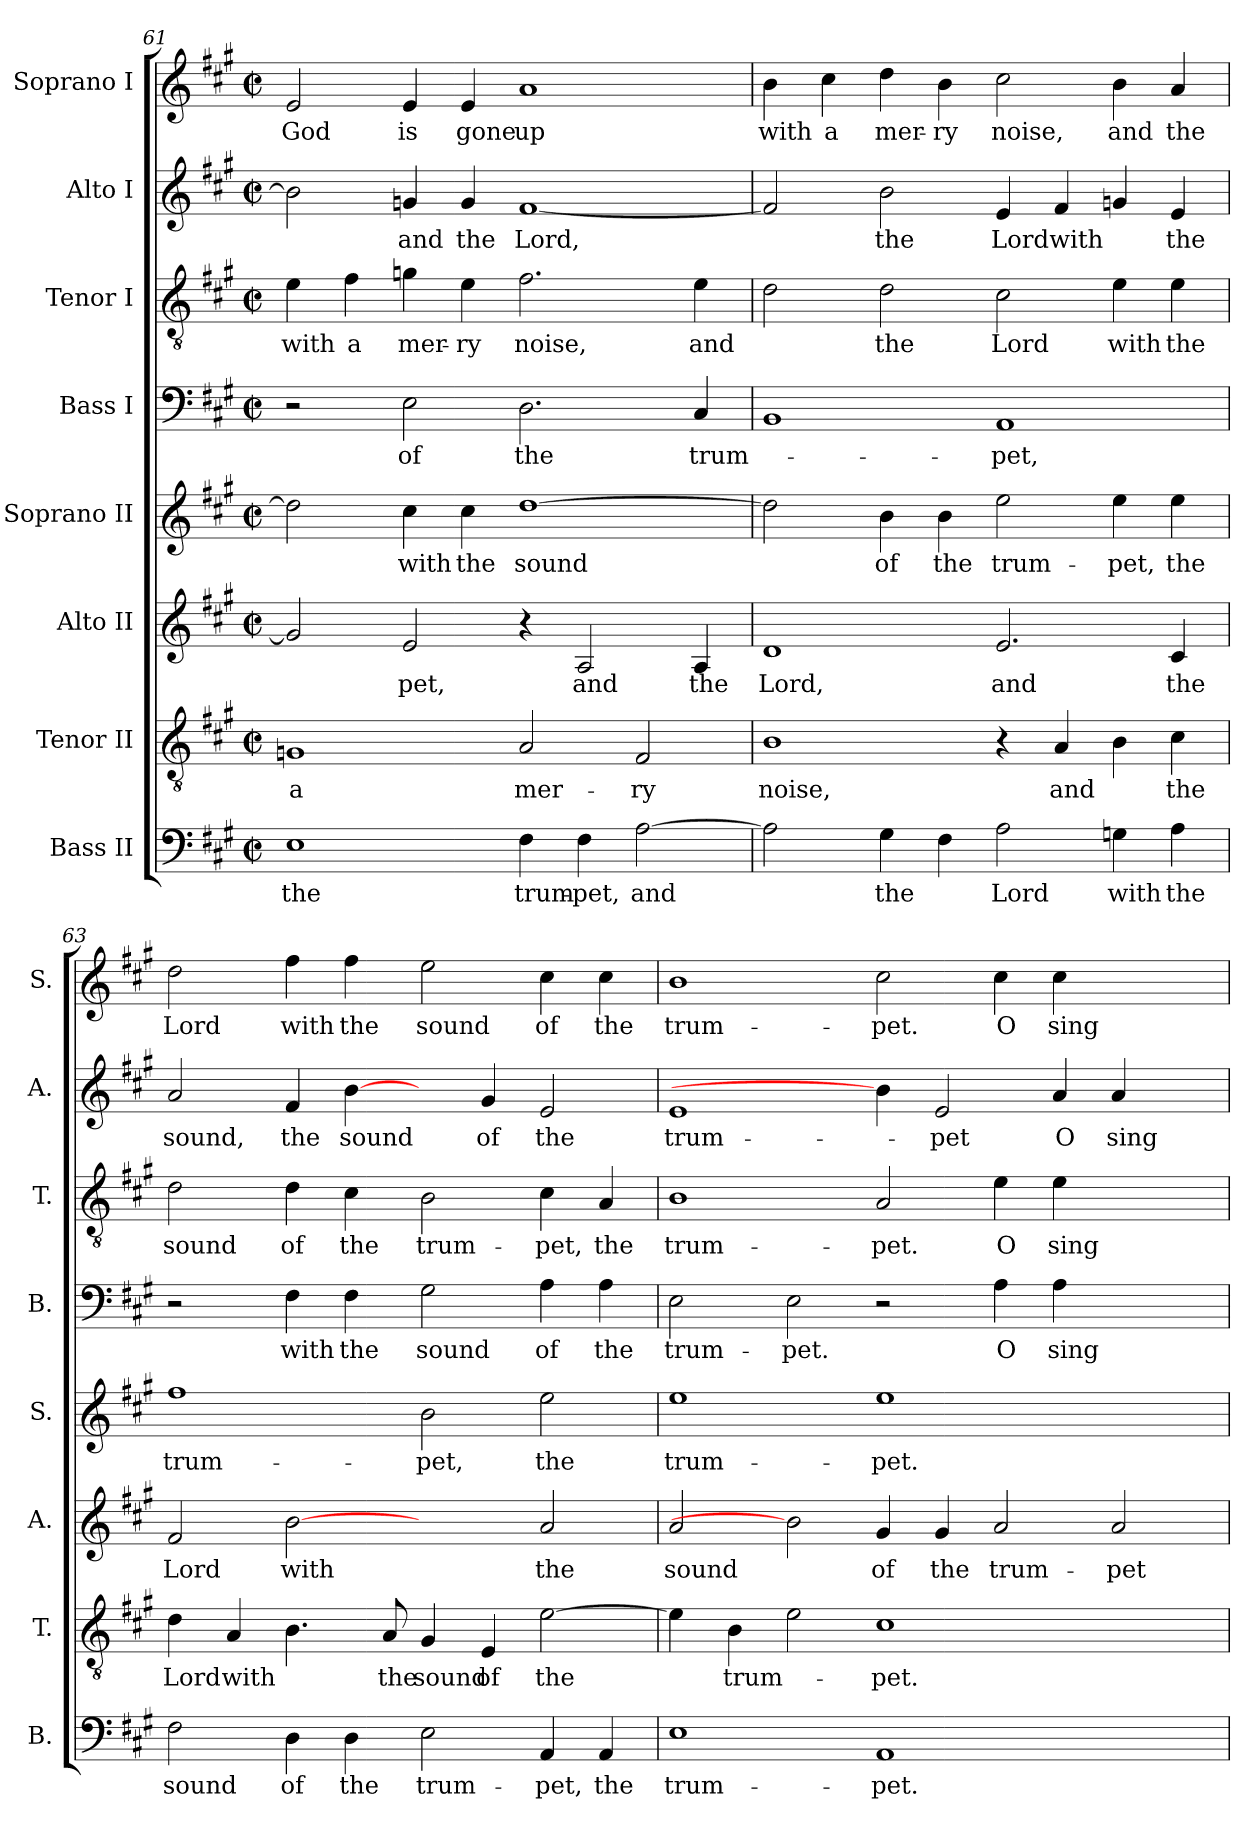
**kern	**text	**kern	**text	**kern	**text	**kern	**text	**kern	**text	**kern	**text	**kern	**text	**kern	**text
*part8	*part8	*part7	*part7	*part6	*part6	*part5	*part5	*part4	*part4	*part3	*part3	*part2	*part2	*part1	*part1
*staff8	*staff8	*staff7	*staff7	*staff6	*staff6	*staff5	*staff5	*staff4	*staff4	*staff3	*staff3	*staff2	*staff2	*staff1	*staff1
*I"Bass II	*	*I"Tenor II	*	*I"Alto II	*	*I"Soprano II	*	*I"Bass I	*	*I"Tenor I	*	*I"Alto I	*	*I"Soprano I	*
*I'B.	*	*I'T.	*	*I'A.	*	*I'S.	*	*I'B.	*	*I'T.	*	*I'A.	*	*I'S.	*
!!LO:PB:g=z
*clefF4	*	*clefGv2	*	*clefG2	*	*clefG2	*	*clefF4	*	*clefGv2	*	*clefG2	*	*clefG2	*
*	*	*ITrd7c12	*	*	*	*	*	*	*	*ITrd7c12	*	*	*	*	*
*k[f#c#g#]	*	*k[f#c#g#]	*	*k[f#c#g#]	*	*k[f#c#g#]	*	*k[f#c#g#]	*	*k[f#c#g#]	*	*k[f#c#g#]	*	*k[f#c#g#]	*
*A:	*	*A:	*	*A:	*	*A:	*	*A:	*	*A:	*	*A:	*	*A:	*
*M2/2	*	*M2/2	*	*M2/2	*	*M2/2	*	*M2/2	*	*M2/2	*	*M2/2	*	*M2/2	*
*met(c|)	*	*met(c|)	*	*met(c|)	*	*met(c|)	*	*met(c|)	*	*met(c|)	*	*met(c|)	*	*met(c|)	*
=61	=61	=61	=61	=61	=61	=61	=61	=61	=61	=61	=61	=61	=61	=61	=61
!	!LO:LY:b	!	!LO:LY:b	!	!	!	!	!	!	!	!LO:LY:b	!	!	!	!LO:LY:b
1E	the	1GGn	a	2g/]	.	2dd\]	.	2r	.	4E\	with	2b\]	.	2e/	God
!	!	!	!	!	!	!	!	!	!	!	!LO:LY:b	!	!	!	!
.	.	.	.	.	.	.	.	.	.	4F#\	a	.	.	.	.
!	!	!	!	!	!LO:LY:b	!	!LO:LY:b	!	!LO:LY:b	!	!LO:LY:b	!	!LO:LY:b	!	!LO:LY:b
.	.	.	.	2e/	-pet,	4cc#\	with	2E\	of	4Gn\	mer-	4gn/	and	4e/	is
!	!	!	!	!	!	!	!LO:LY:b	!	!	!	!LO:LY:b	!	!LO:LY:b	!	!LO:LY:b
.	.	.	.	.	.	4cc#\	the	.	.	4E\	-ry	4g/	the	4e/	gone
!	!LO:LY:b	!	!LO:LY:b	!	!	!	!LO:LY:b	!	!LO:LY:b	!	!LO:LY:b	!	!LO:LY:b	!	!LO:LY:b
4F#\	trum-	2AA/	mer-	4r	.	[>1dd	sound	2.D\	the	2.F#\	noise,	[<1f#	Lord,	1a	up
!	!LO:LY:b	!	!	!	!LO:LY:b	!	!	!	!	!	!	!	!	!	!
4F#\	-pet,	.	.	2A/	and	.	.	.	.	.	.	.	.	.	.
!	!LO:LY:b	!	!LO:LY:b	!	!	!	!	!	!	!	!	!	!	!	!
[>2A\	and	2FF#/	-ry	.	.	.	.	.	.	.	.	.	.	.	.
!	!	!	!	!	!LO:LY:b	!	!	!	!LO:LY:b	!	!LO:LY:b	!	!	!	!
.	.	.	.	4A/	the	.	.	4C#/	trum-	4E\	and	.	.	.	.
=62	=62	=62	=62	=62	=62	=62	=62	=62	=62	=62	=62	=62	=62	=62	=62
!	!	!	!LO:LY:b	!	!LO:LY:b	!	!	!	!	!	!	!	!	!	!LO:LY:b
2A\]	.	1BB	noise,	1d	Lord,	2dd\]	.	1BB	.	2D\	.	2f#/]	.	4b\	with
!	!	!	!	!	!	!	!	!	!	!	!	!	!	!	!LO:LY:b
.	.	.	.	.	.	.	.	.	.	.	.	.	.	4cc#\	a
!	!LO:LY:b	!	!	!	!	!	!LO:LY:b	!	!	!	!LO:LY:b	!	!LO:LY:b	!	!LO:LY:b
4G#\	the	.	.	.	.	4b\	of	.	.	2D\	the	2b\	the	4dd\	mer-
!	!	!	!	!	!	!	!LO:LY:b	!	!	!	!	!	!	!	!LO:LY:b
4F#\	.	.	.	.	.	4b\	the	.	.	.	.	.	.	4b\	-ry
!	!LO:LY:b	!	!	!	!LO:LY:b	!	!LO:LY:b	!	!LO:LY:b	!	!LO:LY:b	!	!LO:LY:b	!	!LO:LY:b
2A\	Lord	4r	.	2.e/	and	2ee\	trum-	1AA	-pet,	2C#\	Lord	4e/	Lord	2cc#\	noise,
!	!	!	!LO:LY:b	!	!	!	!	!	!	!	!	!	!LO:LY:b	!	!
.	.	4AA/	and	.	.	.	.	.	.	.	.	4f#/	with	.	.
!	!LO:LY:b	!	!	!	!	!	!LO:LY:b	!	!	!	!LO:LY:b	!	!	!	!LO:LY:b
4Gn\	with	4BB\	.	.	.	4ee\	-pet,	.	.	4E\	with	4gn/	.	4b\	and
!	!LO:LY:b	!	!LO:LY:b	!	!LO:LY:b	!	!LO:LY:b	!	!	!	!LO:LY:b	!	!LO:LY:b	!	!LO:LY:b
4A\	the	4C#\	the	4c#/	the	4ee\	the	.	.	4E\	the	4e/	the	4a/	the
=63	=63	=63	=63	=63	=63	=63	=63	=63	=63	=63	=63	=63	=63	=63	=63
!	!LO:LY:b	!	!LO:LY:b	!	!LO:LY:b	!	!LO:LY:b	!	!	!	!LO:LY:b	!	!LO:LY:b	!	!LO:LY:b
2F#\	sound	4D\	Lord	2f#/	Lord	1ff#	trum-	2r	.	2D\	sound	2a/	sound,	2dd\	Lord
!	!	!	!LO:LY:b	!	!	!	!	!	!	!	!	!	!	!	!
.	.	4AA/	with	.	.	.	.	.	.	.	.	.	.	.	.
!	!LO:LY:b	!	!	!	!LO:LY:b	!	!	!	!LO:LY:b	!	!LO:LY:b	!	!LO:LY:b	!	!LO:LY:b
4D\	of	4.BB\	.	[2b	with	.	.	4F#\	with	4D\	of	4f#/	the	4ff#\	with
!	!LO:LY:b	!	!	!	!	!	!	!	!LO:LY:b	!	!LO:LY:b	!	!LO:LY:b	!	!LO:LY:b
4D\	the	.	.	.	.	.	.	4F#\	the	4C#\	the	[4b\	sound	4ff#\	the
!	!	!	!LO:LY:b	!	!	!	!	!	!	!	!	!	!	!	!
.	.	8AA/	the	.	.	.	.	.	.	.	.	.	.	.	.
!	!LO:LY:b	!	!LO:LY:b	!	!	!	!LO:LY:b	!	!LO:LY:b	!	!LO:LY:b	!	!	!	!LO:LY:b
2E\	trum-	4GG#/	sound	2ryy	.	2b\	-pet,	2G#\	sound	2BB\	trum-	4ryy	.	2ee\	sound
!	!	!	!LO:LY:b	!	!	!	!	!	!	!	!	!	!LO:LY:b	!	!
.	.	4EE/	of	.	.	.	.	.	.	.	.	4g#/	of	.	.
!	!LO:LY:b	!	!LO:LY:b	!	!LO:LY:b	!	!LO:LY:b	!	!LO:LY:b	!	!LO:LY:b	!	!LO:LY:b	!	!LO:LY:b
4AA/	-pet,	[>2E\	the	2a/	the	2ee\	the	4A\	of	4C#\	-pet,	2e/	the	4cc#\	of
!	!LO:LY:b	!	!	!	!	!	!	!	!LO:LY:b	!	!LO:LY:b	!	!	!	!LO:LY:b
4AA/	the	.	.	.	.	.	.	4A\	the	4AA/	the	.	.	4cc#\	the
!!LO:LB:g=z
=64	=64	=64	=64	=64	=64	=64	=64	=64	=64	=64	=64	=64	=64	=64	=64
!	!LO:LY:b	!	!	!	!LO:LY:b	!	!LO:LY:b	!	!LO:LY:b	!	!LO:LY:b	!	!LO:LY:b	!	!LO:LY:b
1E	trum-	4E\]	.	2a/	sound	1ee	trum-	2E\	trum-	1BB	trum-	1e	trum-	1b	trum-
!	!	!	!LO:LY:b	!	!	!	!	!	!	!	!	!	!	!	!
.	.	4BB\	trum-	.	.	.	.	.	.	.	.	.	.	.	.
!	!	!	!	!	!	!	!	!	!LO:LY:b	!	!	!	!	!	!
.	.	2E\	.	2b]	.	.	.	2E\	-pet.	.	.	.	.	.	.
!	!LO:LY:b	!	!LO:LY:b	!	!LO:LY:b	!	!LO:LY:b	!	!	!	!LO:LY:b	!	!	!	!LO:LY:b
1AA	-pet.	1C#	-pet.	4g#/	of	1ee	-pet.	2r	.	2AA/	-pet.	4b\]	.	2cc#\	-pet.
!	!	!	!	!	!LO:LY:b	!	!	!	!	!	!	!	!LO:LY:b	!	!
.	.	.	.	4g#/	the	.	.	.	.	.	.	2e/	-pet	.	.
!	!	!	!	!	!LO:LY:b	!	!	!	!LO:LY:b	!	!LO:LY:b	!	!	!	!LO:LY:b
.	.	.	.	2a/	trum-	.	.	4A\	O	4E\	O	.	.	4cc#\	O
!	!	!	!	!	!	!	!	!	!LO:LY:b	!	!LO:LY:b	!	!LO:LY:b	!	!LO:LY:b
.	.	.	.	.	.	.	.	4A\	sing	4E\	sing	4a/	O	4cc#\	sing
!	!	!	!	!	!LO:LY:b	!	!	!	!	!	!	!	!LO:LY:b	!	!
2ryy	.	2ryy	.	2a/	-pet	2ryy	.	2ryy	.	2ryy	.	4a/	sing	2ryy	.
.	.	.	.	.	.	.	.	.	.	.	.	4ryy	.	.	.
=	=	=	=	=	=	=	=	=	=	=	=	=	=	=	=
*-	*-	*-	*-	*-	*-	*-	*-	*-	*-	*-	*-	*-	*-	*-	*-
